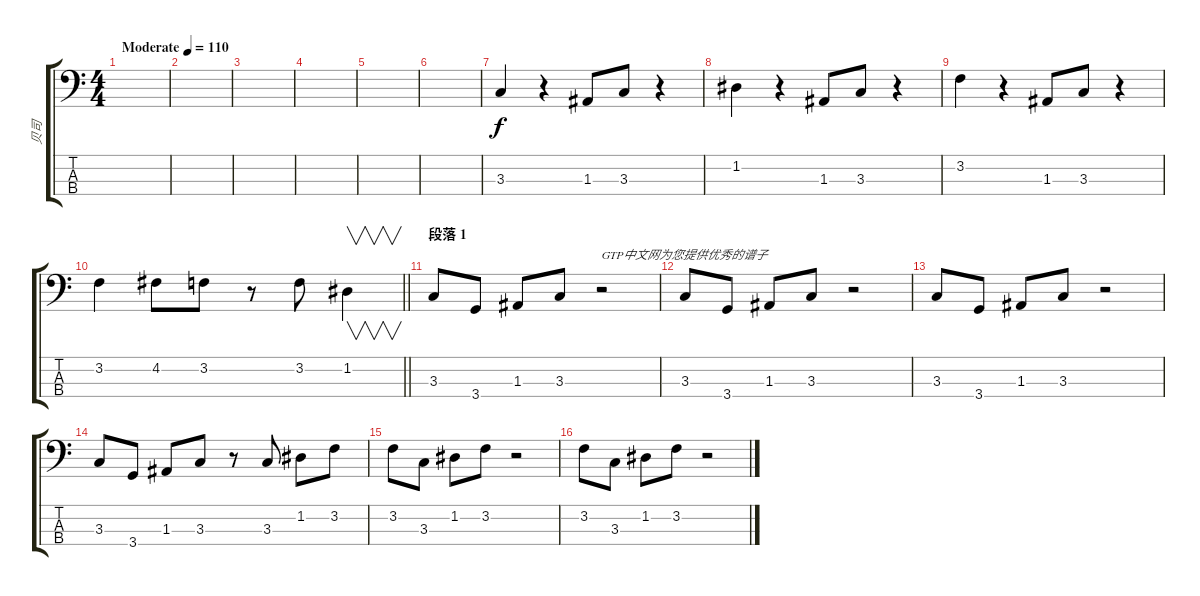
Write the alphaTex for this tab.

\track ("贝司" "贝司") {instrument electricbassfinger}
\staff {score tabs}
\tuning (G2 D2 A1 E1) {hide}
\ts (4 4)
\tempo (110 "Moderate")
\clef f4
\ks c
|
|
|
|
|
|
3.3.4 r.4 1.3.8 3.3.8 r.4 |
1.2.4 r.4 1.3.8 3.3.8 r.4 |
3.2.4 r.4 1.3.8 3.3.8 r.4 |
\barLineRight lightlight
3.2.4 4.2.8 3.2.8 r.8 3.2.8 1.2.4{v} |
\section ("" "段落 1")
3.3.8 3.4.8 1.3.8 3.3.8 r.2{txt "GTP中文网为您提供优秀的谱子"} |
3.3.8 3.4.8 1.3.8 3.3.8 r.2 |
3.3.8 3.4.8 1.3.8 3.3.8 r.2 |
3.3.8 3.4.8 1.3.8 3.3.8 r.8 3.3.8 1.2.8 3.2.8 |
3.2.8 3.3.8 1.2.8 3.2.8 r.2 |
3.2.8 3.3.8 1.2.8 3.2.8 r.2
